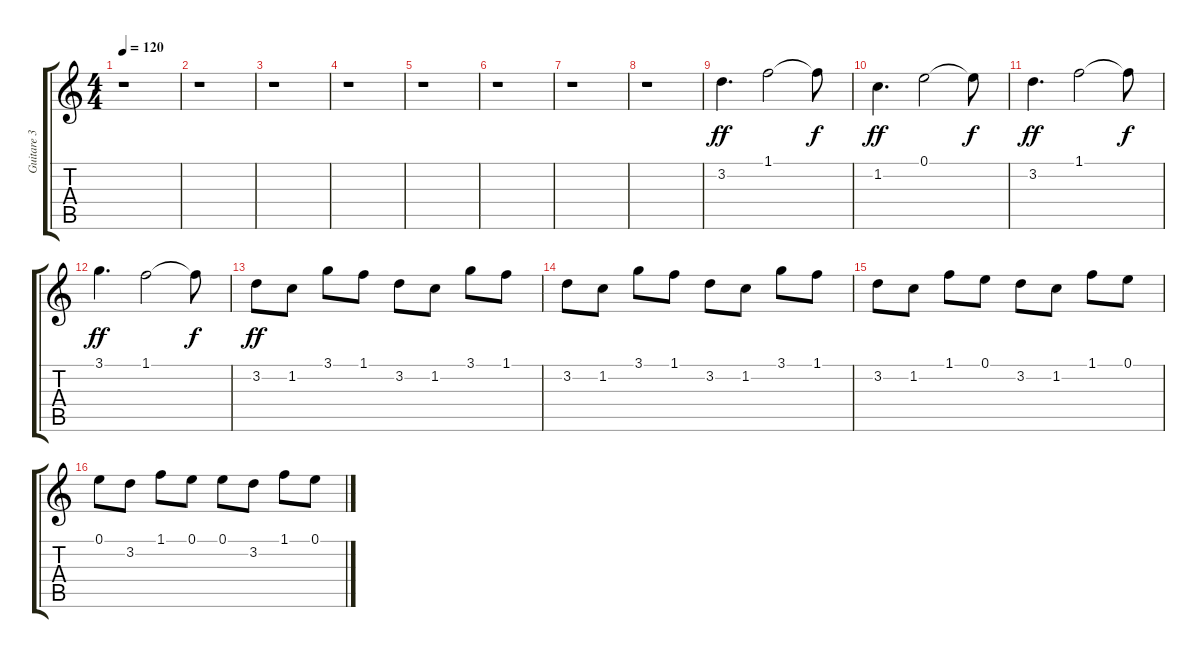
\track ("Guitare 3" "Guitare 3") {instrument electricguitarclean}
\staff {score tabs}
\tuning (E4 B3 G3 D3 A2 E2) {hide}
\ts (4 4)
\tempo 120
\clef g2
\ks c
r.1{dy ff} |
r.1 |
r.1 |
r.1 |
r.1 |
r.1 |
r.1 |
r.1 |
3.2.4{d} 1.1.2 1.1{t}.8{dy f} |
1.2.4{d dy ff} 0.1.2 0.1{t}.8{dy f} |
3.2.4{d dy ff} 1.1.2 1.1{t}.8{dy f} |
3.1.4{d dy ff} 1.1.2 1.1{t}.8{dy f} |
3.2.8{dy ff} 1.2.8 3.1.8 1.1.8 3.2.8 1.2.8 3.1.8 1.1.8 |
3.2.8 1.2.8 3.1.8 1.1.8 3.2.8 1.2.8 3.1.8 1.1.8 |
3.2.8 1.2.8 1.1.8 0.1.8 3.2.8 1.2.8 1.1.8 0.1.8 |
0.1.8 3.2.8 1.1.8 0.1.8 0.1.8 3.2.8 1.1.8 0.1.8
